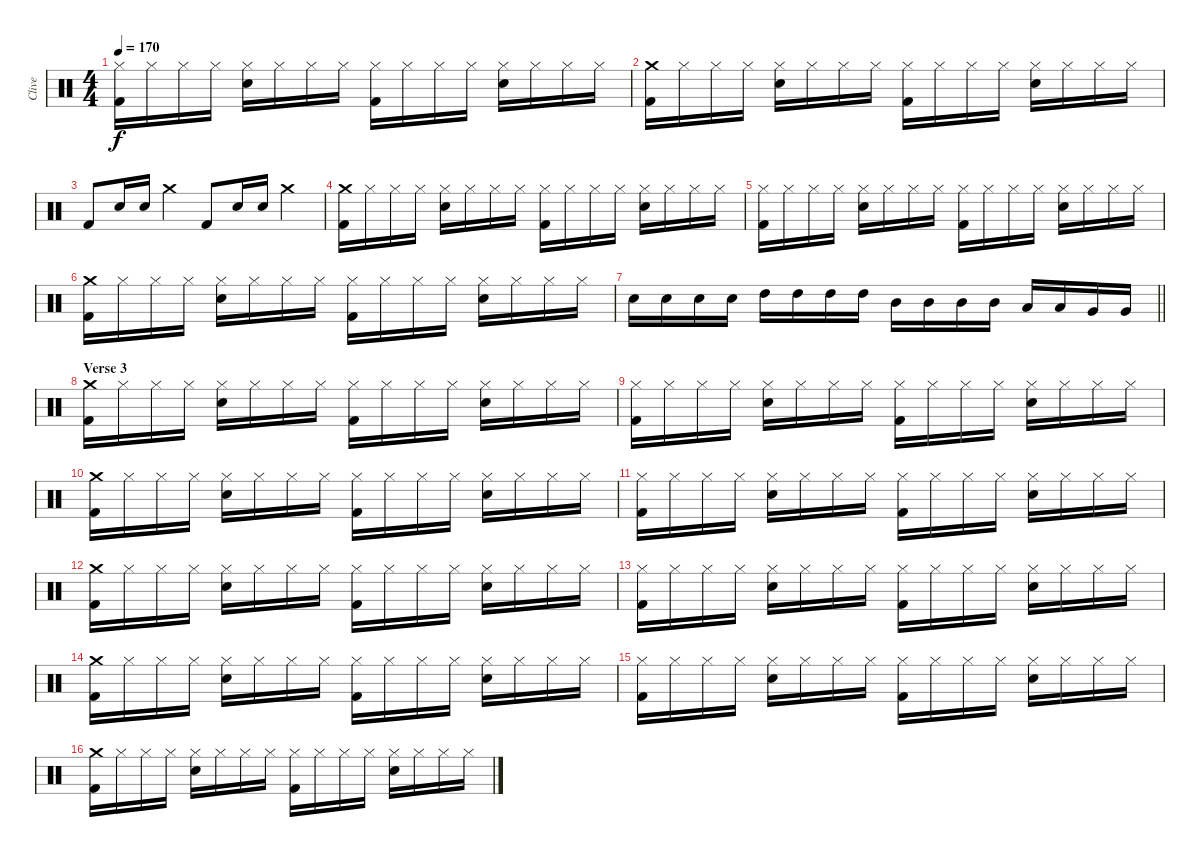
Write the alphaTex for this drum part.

\track ("Clive" "Clive") {instrument percussion}
\staff {score}
\articulation defaults
\ts (4 4)
\tempo 170
\clef neutral
\ks c
("Hi-Hat (closed)" "Kick (hit) 2").16{dy f} "Hi-Hat (closed)".16 "Hi-Hat (closed)".16 "Hi-Hat (closed)".16 ("Hi-Hat (closed)" "Electric Snare (hit)").16 "Hi-Hat (closed)".16 "Hi-Hat (closed)".16 "Hi-Hat (closed)".16 ("Hi-Hat (closed)" "Kick (hit) 2").16 "Hi-Hat (closed)".16 "Hi-Hat (closed)".16 "Hi-Hat (closed)".16 ("Hi-Hat (closed)" "Electric Snare (hit)").16 "Hi-Hat (closed)".16 "Hi-Hat (closed)".16 "Hi-Hat (closed)".16 |
("Crash medium (hit)" "Kick (hit) 2").16 "Hi-Hat (closed)".16 "Hi-Hat (closed)".16 "Hi-Hat (closed)".16 ("Hi-Hat (closed)" "Electric Snare (hit)").16 "Hi-Hat (closed)".16 "Hi-Hat (closed)".16 "Hi-Hat (closed)".16 ("Hi-Hat (closed)" "Kick (hit) 2").16 "Hi-Hat (closed)".16 "Hi-Hat (closed)".16 "Hi-Hat (closed)".16 ("Hi-Hat (closed)" "Electric Snare (hit)").16 "Hi-Hat (closed)".16 "Hi-Hat (closed)".16 "Hi-Hat (closed)".16 |
"Kick (hit) 2".8 "Electric Snare (hit)".16 "Electric Snare (hit)".16 "Crash medium (hit)".4 "Kick (hit) 2".8 "Electric Snare (hit)".16 "Electric Snare (hit)".16 "Crash medium (hit)".4 |
("Crash medium (hit)" "Kick (hit) 2").16 "Hi-Hat (closed)".16 "Hi-Hat (closed)".16 "Hi-Hat (closed)".16 ("Hi-Hat (closed)" "Electric Snare (hit)").16 "Hi-Hat (closed)".16 "Hi-Hat (closed)".16 "Hi-Hat (closed)".16 ("Hi-Hat (closed)" "Kick (hit) 2").16 "Hi-Hat (closed)".16 "Hi-Hat (closed)".16 "Hi-Hat (closed)".16 ("Hi-Hat (closed)" "Electric Snare (hit)").16 "Hi-Hat (closed)".16 "Hi-Hat (closed)".16 "Hi-Hat (closed)".16 |
("Hi-Hat (closed)" "Kick (hit) 2").16 "Hi-Hat (closed)".16 "Hi-Hat (closed)".16 "Hi-Hat (closed)".16 ("Hi-Hat (closed)" "Electric Snare (hit)").16 "Hi-Hat (closed)".16 "Hi-Hat (closed)".16 "Hi-Hat (closed)".16 ("Hi-Hat (closed)" "Kick (hit) 2").16 "Hi-Hat (closed)".16 "Hi-Hat (closed)".16 "Hi-Hat (closed)".16 ("Hi-Hat (closed)" "Electric Snare (hit)").16 "Hi-Hat (closed)".16 "Hi-Hat (closed)".16 "Hi-Hat (closed)".16 |
("Crash medium (hit)" "Kick (hit) 2").16 "Hi-Hat (closed)".16 "Hi-Hat (closed)".16 "Hi-Hat (closed)".16 ("Hi-Hat (closed)" "Electric Snare (hit)").16 "Hi-Hat (closed)".16 "Hi-Hat (closed)".16 "Hi-Hat (closed)".16 ("Hi-Hat (closed)" "Kick (hit) 2").16 "Hi-Hat (closed)".16 "Hi-Hat (closed)".16 "Hi-Hat (closed)".16 ("Hi-Hat (closed)" "Electric Snare (hit)").16 "Hi-Hat (closed)".16 "Hi-Hat (closed)".16 "Hi-Hat (closed)".16 |
\barLineRight lightlight "Electric Snare (hit)".16 "Electric Snare (hit)".16 "Electric Snare (hit)".16 "Electric Snare (hit)".16 "High Tom (hit)".16 "High Tom (hit)".16 "High Tom (hit)".16 "High Tom (hit)".16 "Mid Tom (hit)".16 "Mid Tom (hit)".16 "Mid Tom (hit)".16 "Mid Tom (hit)".16 "Low Tom (hit)".16 "Low Tom (hit)".16 "Very Low Tom (hit)".16 "Very Low Tom (hit)".16
|
\section ("" "Verse 3")
("Crash medium (hit)" "Kick (hit) 2").16 "Hi-Hat (closed)".16 "Hi-Hat (closed)".16 "Hi-Hat (closed)".16 ("Hi-Hat (closed)" "Electric Snare (hit)").16 "Hi-Hat (closed)".16 "Hi-Hat (closed)".16 "Hi-Hat (closed)".16 ("Hi-Hat (closed)" "Kick (hit) 2").16 "Hi-Hat (closed)".16 "Hi-Hat (closed)".16 "Hi-Hat (closed)".16 ("Hi-Hat (closed)" "Electric Snare (hit)").16 "Hi-Hat (closed)".16 "Hi-Hat (closed)".16 "Hi-Hat (closed)".16 |
("Hi-Hat (closed)" "Kick (hit) 2").16 "Hi-Hat (closed)".16 "Hi-Hat (closed)".16 "Hi-Hat (closed)".16 ("Hi-Hat (closed)" "Electric Snare (hit)").16 "Hi-Hat (closed)".16 "Hi-Hat (closed)".16 "Hi-Hat (closed)".16 ("Hi-Hat (closed)" "Kick (hit) 2").16 "Hi-Hat (closed)".16 "Hi-Hat (closed)".16 "Hi-Hat (closed)".16 ("Hi-Hat (closed)" "Electric Snare (hit)").16 "Hi-Hat (closed)".16 "Hi-Hat (closed)".16 "Hi-Hat (closed)".16 |
("Crash medium (hit)" "Kick (hit) 2").16 "Hi-Hat (closed)".16 "Hi-Hat (closed)".16 "Hi-Hat (closed)".16 ("Hi-Hat (closed)" "Electric Snare (hit)").16 "Hi-Hat (closed)".16 "Hi-Hat (closed)".16 "Hi-Hat (closed)".16 ("Hi-Hat (closed)" "Kick (hit) 2").16 "Hi-Hat (closed)".16 "Hi-Hat (closed)".16 "Hi-Hat (closed)".16 ("Hi-Hat (closed)" "Electric Snare (hit)").16 "Hi-Hat (closed)".16 "Hi-Hat (closed)".16 "Hi-Hat (closed)".16 |
("Hi-Hat (closed)" "Kick (hit) 2").16 "Hi-Hat (closed)".16 "Hi-Hat (closed)".16 "Hi-Hat (closed)".16 ("Hi-Hat (closed)" "Electric Snare (hit)").16 "Hi-Hat (closed)".16 "Hi-Hat (closed)".16 "Hi-Hat (closed)".16 ("Hi-Hat (closed)" "Kick (hit) 2").16 "Hi-Hat (closed)".16 "Hi-Hat (closed)".16 "Hi-Hat (closed)".16 ("Hi-Hat (closed)" "Electric Snare (hit)").16 "Hi-Hat (closed)".16 "Hi-Hat (closed)".16 "Hi-Hat (closed)".16 |
("Crash medium (hit)" "Kick (hit) 2").16 "Hi-Hat (closed)".16 "Hi-Hat (closed)".16 "Hi-Hat (closed)".16 ("Hi-Hat (closed)" "Electric Snare (hit)").16 "Hi-Hat (closed)".16 "Hi-Hat (closed)".16 "Hi-Hat (closed)".16 ("Hi-Hat (closed)" "Kick (hit) 2").16 "Hi-Hat (closed)".16 "Hi-Hat (closed)".16 "Hi-Hat (closed)".16 ("Hi-Hat (closed)" "Electric Snare (hit)").16 "Hi-Hat (closed)".16 "Hi-Hat (closed)".16 "Hi-Hat (closed)".16 |
("Hi-Hat (closed)" "Kick (hit) 2").16 "Hi-Hat (closed)".16 "Hi-Hat (closed)".16 "Hi-Hat (closed)".16 ("Hi-Hat (closed)" "Electric Snare (hit)").16 "Hi-Hat (closed)".16 "Hi-Hat (closed)".16 "Hi-Hat (closed)".16 ("Hi-Hat (closed)" "Kick (hit) 2").16 "Hi-Hat (closed)".16 "Hi-Hat (closed)".16 "Hi-Hat (closed)".16 ("Hi-Hat (closed)" "Electric Snare (hit)").16 "Hi-Hat (closed)".16 "Hi-Hat (closed)".16 "Hi-Hat (closed)".16 |
("Crash medium (hit)" "Kick (hit) 2").16 "Hi-Hat (closed)".16 "Hi-Hat (closed)".16 "Hi-Hat (closed)".16 ("Hi-Hat (closed)" "Electric Snare (hit)").16 "Hi-Hat (closed)".16 "Hi-Hat (closed)".16 "Hi-Hat (closed)".16 ("Hi-Hat (closed)" "Kick (hit) 2").16 "Hi-Hat (closed)".16 "Hi-Hat (closed)".16 "Hi-Hat (closed)".16 ("Hi-Hat (closed)" "Electric Snare (hit)").16 "Hi-Hat (closed)".16 "Hi-Hat (closed)".16 "Hi-Hat (closed)".16 |
("Hi-Hat (closed)" "Kick (hit) 2").16 "Hi-Hat (closed)".16 "Hi-Hat (closed)".16 "Hi-Hat (closed)".16 ("Hi-Hat (closed)" "Electric Snare (hit)").16 "Hi-Hat (closed)".16 "Hi-Hat (closed)".16 "Hi-Hat (closed)".16 ("Hi-Hat (closed)" "Kick (hit) 2").16 "Hi-Hat (closed)".16 "Hi-Hat (closed)".16 "Hi-Hat (closed)".16 ("Hi-Hat (closed)" "Electric Snare (hit)").16 "Hi-Hat (closed)".16 "Hi-Hat (closed)".16 "Hi-Hat (closed)".16 |
("Crash medium (hit)" "Kick (hit) 2").16 "Hi-Hat (closed)".16 "Hi-Hat (closed)".16 "Hi-Hat (closed)".16 ("Hi-Hat (closed)" "Electric Snare (hit)").16 "Hi-Hat (closed)".16 "Hi-Hat (closed)".16 "Hi-Hat (closed)".16 ("Hi-Hat (closed)" "Kick (hit) 2").16 "Hi-Hat (closed)".16 "Hi-Hat (closed)".16 "Hi-Hat (closed)".16 ("Hi-Hat (closed)" "Electric Snare (hit)").16 "Hi-Hat (closed)".16 "Hi-Hat (closed)".16 "Hi-Hat (closed)".16
